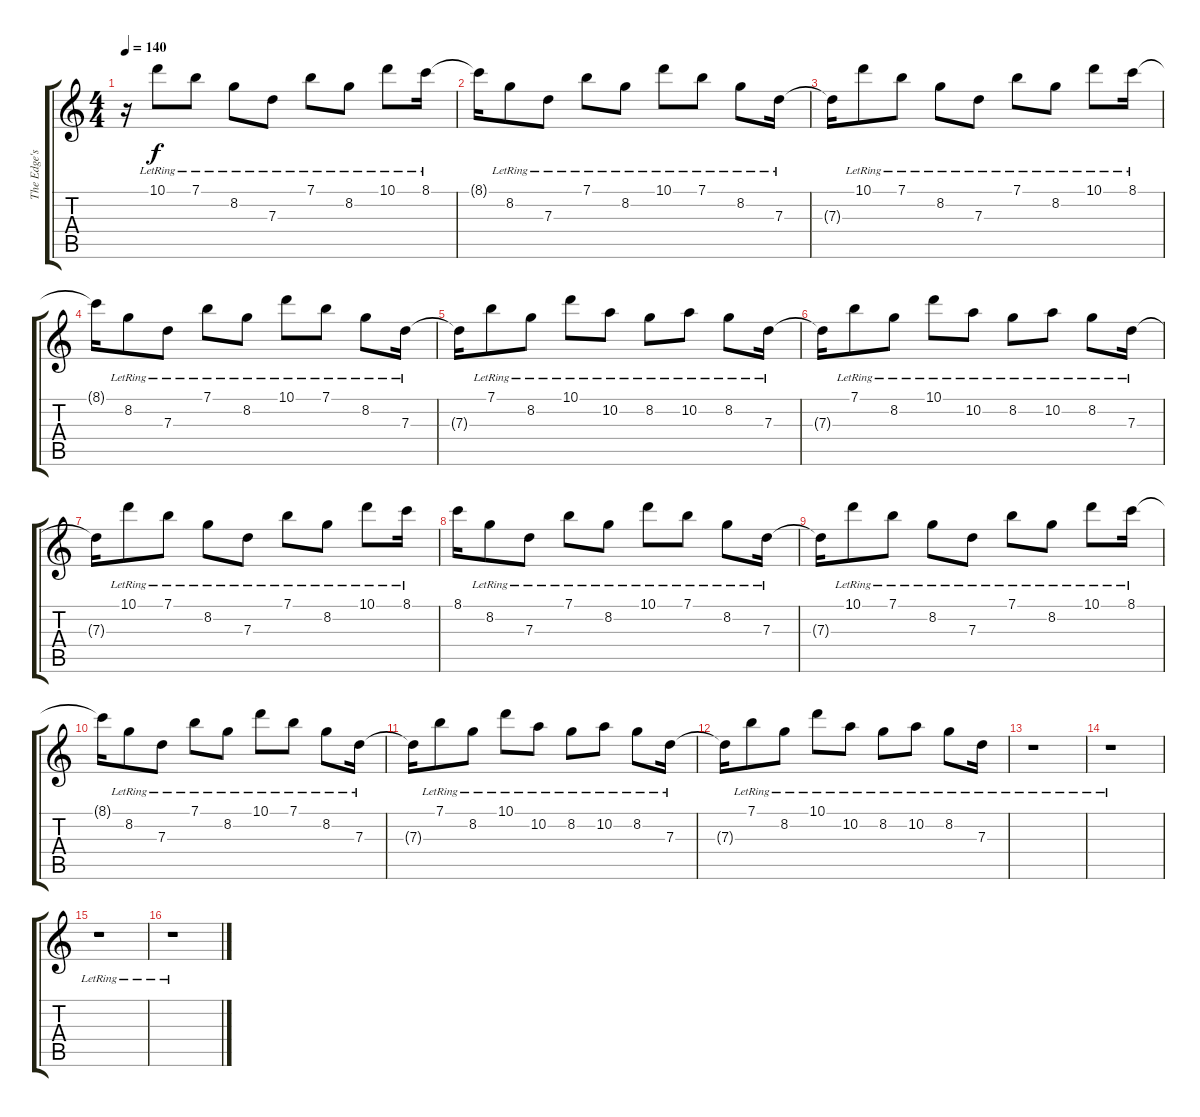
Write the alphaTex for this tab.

\track ("The Edge's Delay" "The Edge's") {instrument electricguitarclean}
\staff {score tabs}
\tuning (E4 B3 G3 D3 A2 E2) {hide}
\ts (4 4)
\tempo 140
\clef g2
\ks c
r.16{dy f instrument electricguitarclean} 10.1{lr}.8 7.1{lr}.8 8.2{lr}.8 7.3{lr}.8 7.1{lr}.8 8.2{lr}.8 10.1{lr}.8 8.1{lr}.16 |
8.1{t}.16 8.2{lr}.8 7.3{lr}.8 7.1{lr}.8 8.2{lr}.8 10.1{lr}.8 7.1{lr}.8 8.2{lr}.8 7.3{lr}.16 |
7.3{t}.16 10.1{lr}.8 7.1{lr}.8 8.2{lr}.8 7.3{lr}.8 7.1{lr}.8 8.2{lr}.8 10.1{lr}.8 8.1{lr}.16 |
8.1{t}.16 8.2{lr}.8 7.3{lr}.8 7.1{lr}.8 8.2{lr}.8 10.1{lr}.8 7.1{lr}.8 8.2{lr}.8 7.3{lr}.16 |
7.3{t}.16 7.1{lr}.8 8.2{lr}.8 10.1{lr}.8 10.2{lr}.8 8.2{lr}.8 10.2{lr}.8 8.2{lr}.8 7.3{lr}.16 |
7.3{t}.16 7.1{lr}.8 8.2{lr}.8 10.1{lr}.8 10.2{lr}.8 8.2{lr}.8 10.2{lr}.8 8.2{lr}.8 7.3{lr}.16 |
7.3{t}.16 10.1{lr}.8 7.1{lr}.8 8.2{lr}.8 7.3{lr}.8 7.1{lr}.8 8.2{lr}.8 10.1{lr}.8 8.1{lr}.16 |
8.1.16 8.2{lr}.8 7.3{lr}.8 7.1{lr}.8 8.2{lr}.8 10.1{lr}.8 7.1{lr}.8 8.2{lr}.8 7.3{lr}.16 |
7.3{t}.16 10.1{lr}.8 7.1{lr}.8 8.2{lr}.8 7.3{lr}.8 7.1{lr}.8 8.2{lr}.8 10.1{lr}.8 8.1{lr}.16 |
8.1{t}.16 8.2{lr}.8 7.3{lr}.8 7.1{lr}.8 8.2{lr}.8 10.1{lr}.8 7.1{lr}.8 8.2{lr}.8 7.3{lr}.16 |
7.3{t}.16 7.1{lr}.8 8.2{lr}.8 10.1{lr}.8 10.2{lr}.8 8.2{lr}.8 10.2{lr}.8 8.2{lr}.8 7.3{lr}.16 |
7.3{t}.16 7.1{lr}.8 8.2{lr}.8 10.1{lr}.8 10.2{lr}.8 8.2{lr}.8 10.2{lr}.8 8.2{lr}.8 7.3{lr}.16 |
r.1 |
r.1 |
r.1 |
r.1
